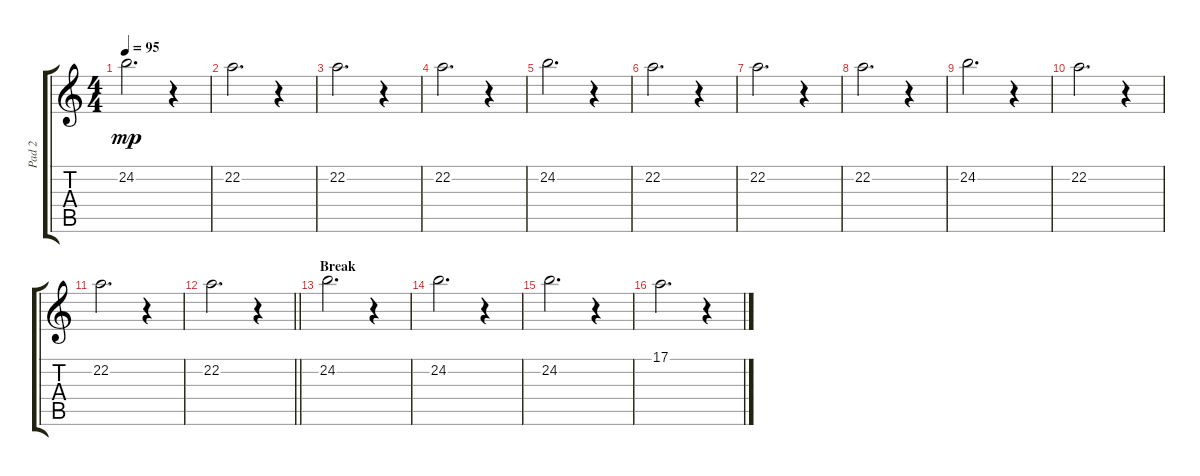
\track ("Pad 2" "Pad 2") {instrument pad8sweep}
\staff {score tabs}
\tuning (E4 B3 G3 D3 A2 E2) {hide}
\ts (4 4)
\tempo 95
\clef g2
\ks c
24.2.2{d dy mp} r.4 |
22.2.2{d} r.4 |
22.2.2{d} r.4 |
22.2.2{d} r.4 |
24.2.2{d} r.4 |
22.2.2{d} r.4 |
22.2.2{d} r.4 |
22.2.2{d} r.4 |
24.2.2{d} r.4 |
22.2.2{d} r.4 |
22.2.2{d} r.4 |
\barLineRight lightlight
22.2.2{d} r.4 |
\section ("" "Break")
24.2.2{d} r.4 |
24.2.2{d} r.4 |
24.2.2{d} r.4 |
17.1.2{d} r.4
